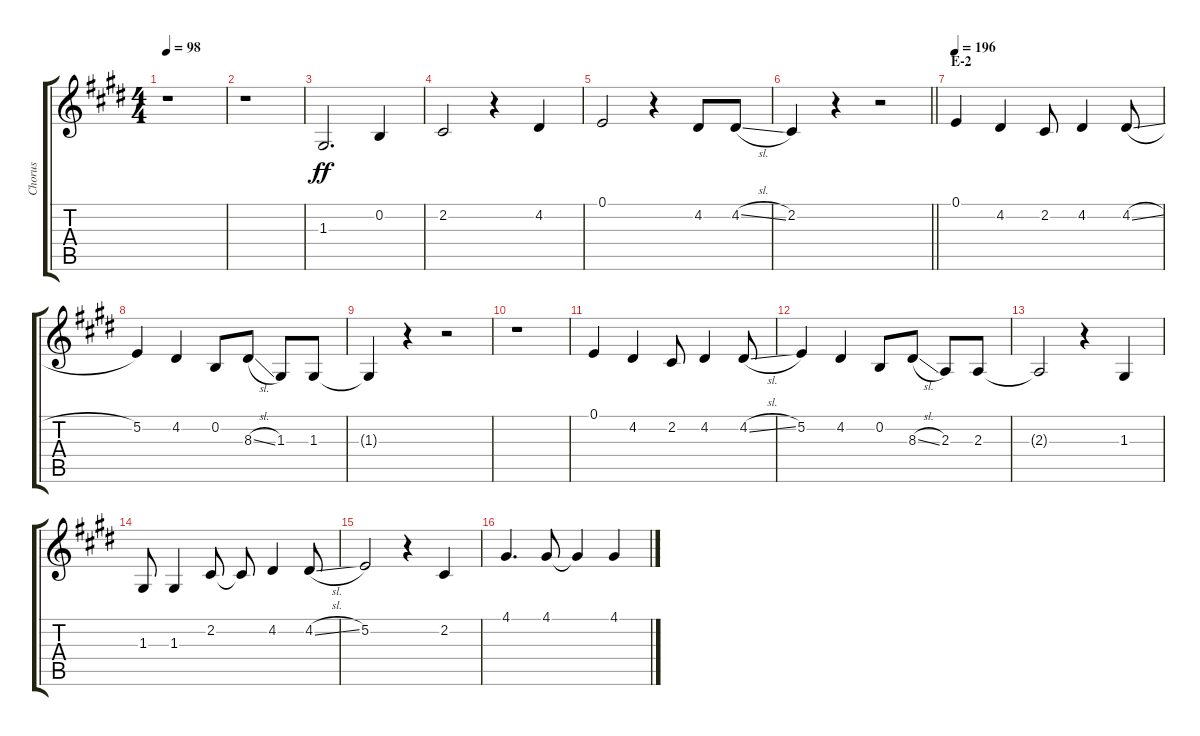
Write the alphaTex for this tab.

\track ("Chorus" "Chorus") {instrument voiceoohs}
\staff {score tabs}
\tuning (E4 B3 G3 D3 A2 E2) {hide}
\ts (4 4)
\tempo 98
\clef g2
\ks e
r.1{dy ff} |
r.1 |
1.3.2{d} 0.2.4 |
2.2.2 r.4 4.2.4 |
0.1.2 r.4 4.2.8 4.2{sl}.8 |
\barLineRight lightlight
2.2.4 r.4 r.2 |
\section ("" "E-2")
\tempo 196
0.1.4 4.2.4 2.2.8 4.2.4 4.2{sl}.8 |
5.2.4 4.2.4 0.2.8 8.3{sl}.8 1.3.8 1.3.8 |
1.3{t}.4 r.4 r.2 |
r.1 |
0.1.4 4.2.4 2.2.8 4.2.4 4.2{sl}.8 |
5.2.4 4.2.4 0.2.8 8.3{sl}.8 2.3.8 2.3.8 |
2.3{t}.2 r.4 1.3.4 |
1.3.8 1.3.4 2.2.8 2.2{t}.8 4.2.4 4.2{sl}.8 |
5.2.2 r.4 2.2.4 |
4.1.4{d} 4.1.8 4.1{t}.4 4.1.4
